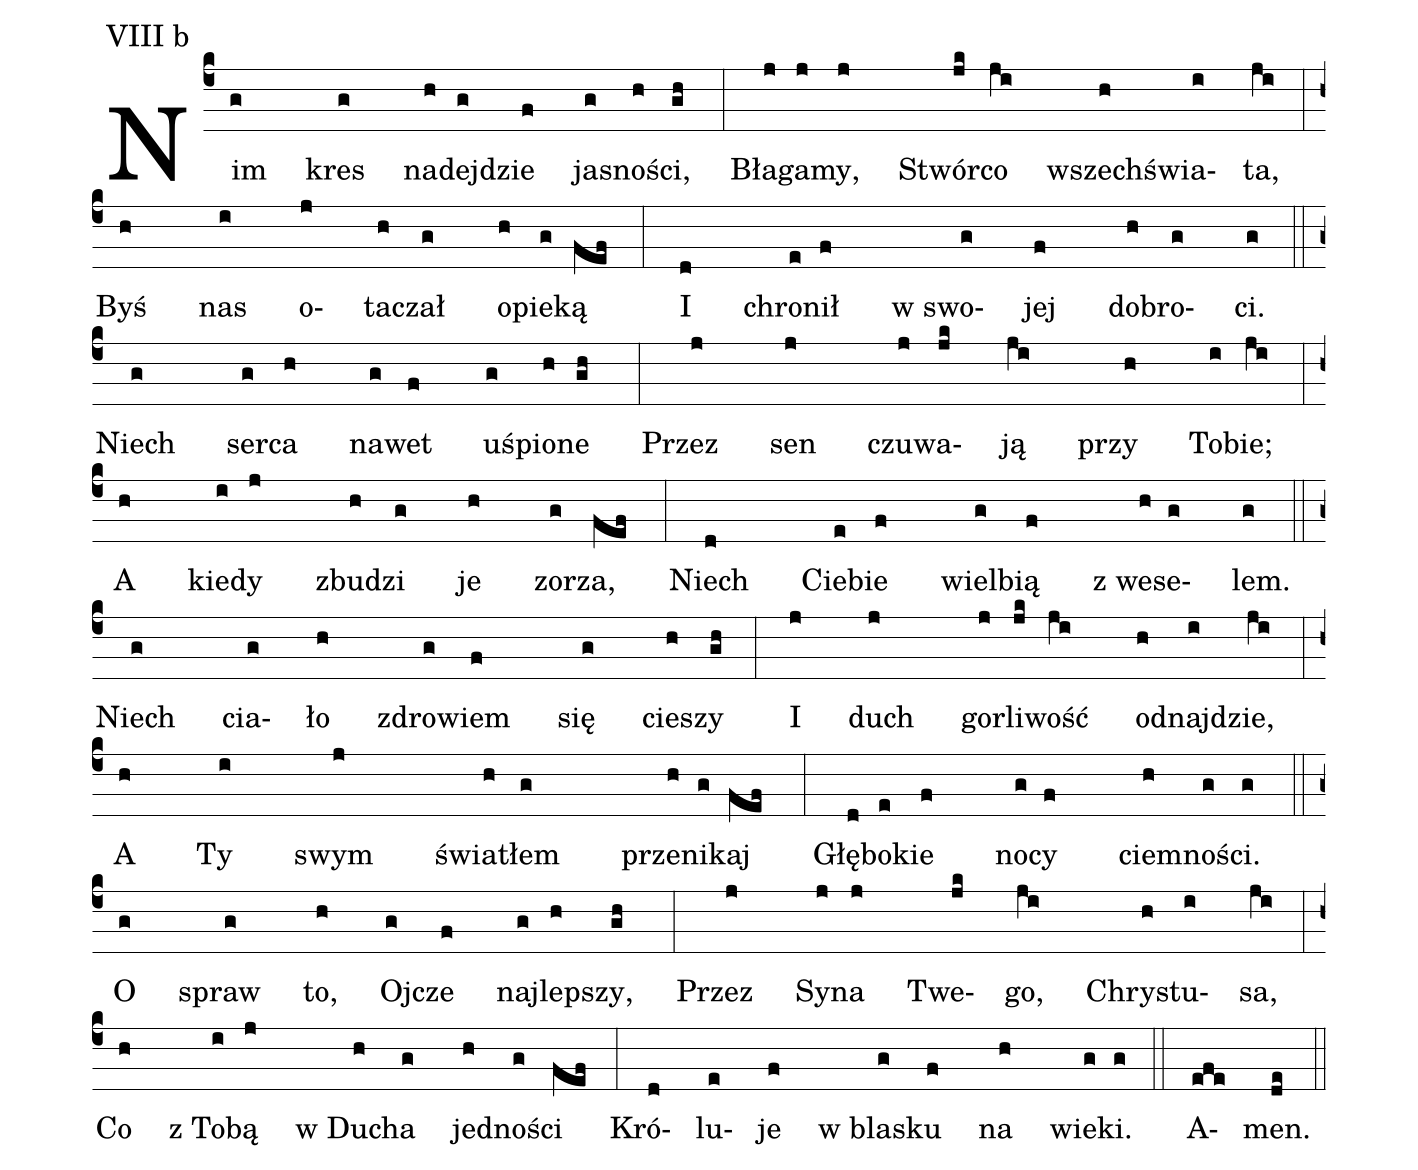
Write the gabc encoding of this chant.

annotation: VIII b;
%%
(c4)Nim(g) kres(g) na(h)dej(g)dzie(f) ja(g)sno(h)ści,(gh) (:)
Bła(j)ga(j)my,(j) Stwór(jk)co(ji) wszech(h)świa(i)ta,(ji) (:) (z)
Byś(h) nas(i) o(j)ta(h)czał(g) o(h)pie(g)ką(fef) (:)
I(d) chro(e)nił(f) w swo(g)jej(f) do(h)bro(g)ci.(g) (::) (z)

Niech(g) ser(g)ca(h) na(g)wet(f) uś(g)pio(h)ne(gh) (:)
Przez(j) sen(j) czu(j)wa(jk)ją(ji) przy(h) To(i)bie;(ji) (:) (z)
A(h) kie(i)dy(j) zbu(h)dzi(g) je(h) zo(g)rza,(fef) (:)
Niech(d) Cie(e)bie(f) wiel(g)bią(f) z we(h)se(g)lem.(g) (::) (z)

Niech(g) cia(g)ło(h) zdro(g)wiem(f) się(g) cie(h)szy(gh) (:)
I(j) duch(j) gor(j)li(jk)wość(ji) od(h)naj(i)dzie,(ji) (:) (z)
A(h) Ty(i) swym(j) świa(h)tłem(g) prze(h)ni(g)kaj(fef) (:)
Głę(d)bo(e)kie(f) no(g)cy(f) ciem(h)no(g)ści.(g) (::) (z)

O(g) spraw(g) to,(h) Oj(g)cze(f) naj(g)lep(h)szy,(gh) (:)
Przez(j) Sy(j)na(j) Twe(jk)go,(ji) Chry(h)stu(i)sa,(ji) (:) (z)
Co(h) z To(i)bą(j) w Du(h)cha(g) jed(h)no(g)ści(fef) (:)
Kró(d)lu(e)je(f) w bla(g)sku(f) na(h) wie(g)ki.(g) (::)
A(efe)men.(de) (::) (z)
